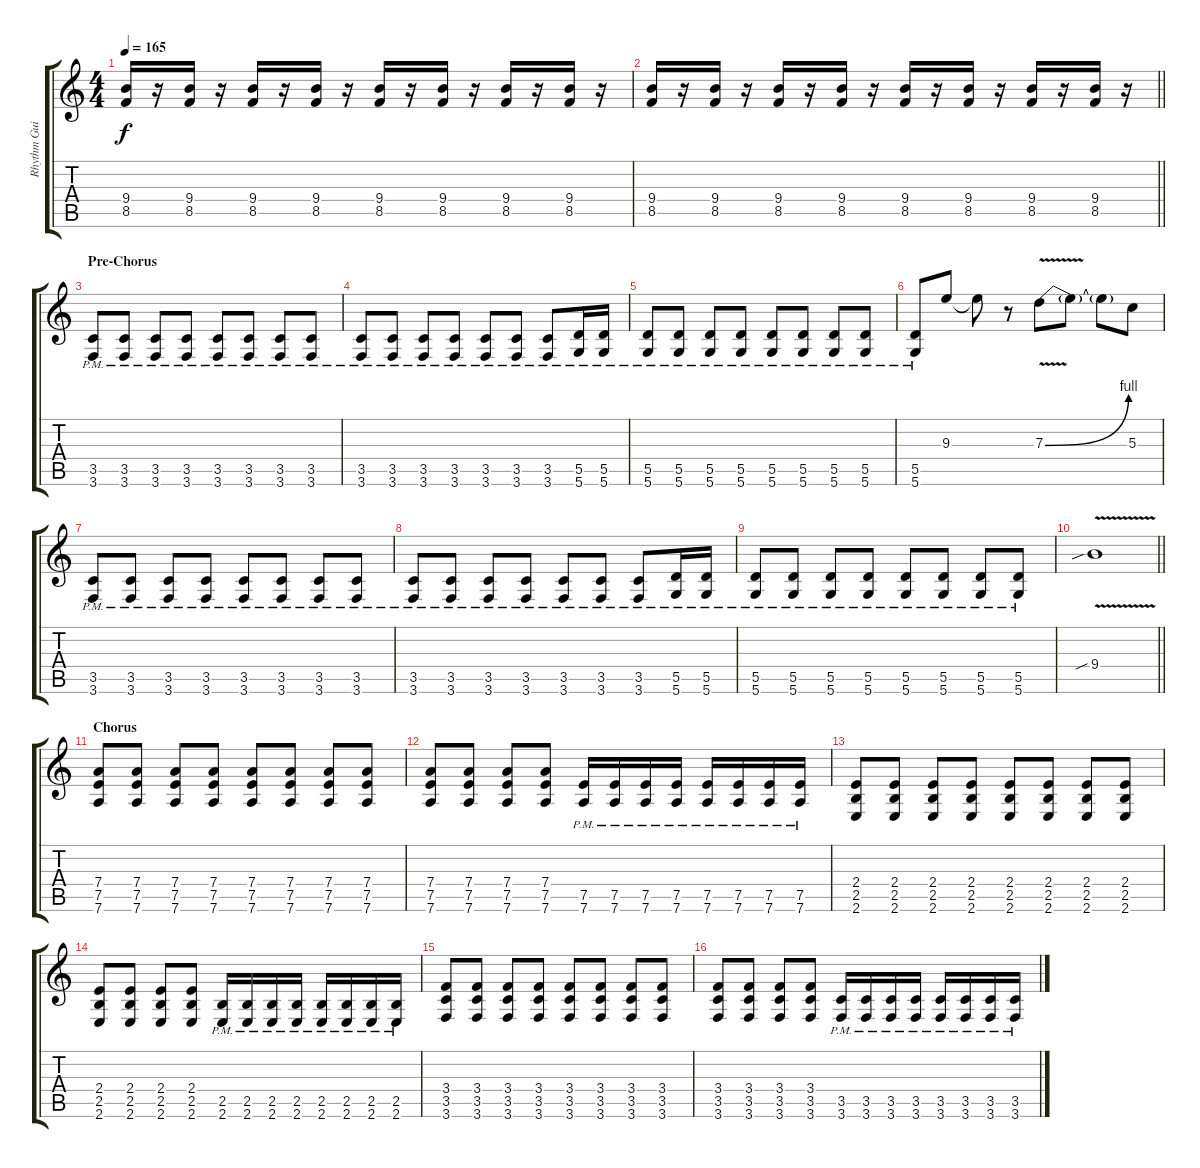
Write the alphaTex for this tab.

\track ("Rhythm Guitar 2" "Rhythm Gui") {instrument distortionguitar}
\staff {score tabs}
\tuning (E4 B3 G3 D3 A2 D2) {hide}
\ts (4 4)
\tempo 165
\clef g2
\ks c
(9.4 8.5).16{dy f volume 12} r.16 (9.4 8.5).16{volume 2} r.16 (9.4 8.5).16 r.16 (9.4 8.5).16 r.16 (9.4 8.5).16 r.16 (9.4 8.5).16 r.16 (9.4 8.5).16 r.16 (9.4 8.5).16 r.16 |
\barLineRight lightlight
(9.4 8.5).16 r.16 (9.4 8.5).16 r.16 (9.4 8.5).16 r.16 (9.4 8.5).16 r.16 (9.4 8.5).16 r.16 (9.4 8.5).16 r.16 (9.4 8.5).16 r.16 (9.4 8.5).16 r.16 |
\section ("" "Pre-Chorus")
(3.5{pm} 3.6{pm}).8{volume 13} (3.5{pm} 3.6{pm}).8 (3.5{pm} 3.6{pm}).8 (3.5{pm} 3.6{pm}).8 (3.5{pm} 3.6{pm}).8 (3.5{pm} 3.6{pm}).8 (3.5{pm} 3.6{pm}).8 (3.5{pm} 3.6{pm}).8 |
(3.5{pm} 3.6{pm}).8 (3.5{pm} 3.6{pm}).8 (3.5{pm} 3.6{pm}).8 (3.5{pm} 3.6{pm}).8 (3.5{pm} 3.6{pm}).8 (3.5{pm} 3.6{pm}).8 (3.5{pm} 3.6{pm}).8 (5.5{pm} 5.6{pm}).16 (5.5{pm} 5.6{pm}).16 |
(5.5{pm} 5.6{pm}).8 (5.5{pm} 5.6{pm}).8 (5.5{pm} 5.6{pm}).8 (5.5{pm} 5.6{pm}).8 (5.5{pm} 5.6{pm}).8 (5.5{pm} 5.6{pm}).8 (5.5{pm} 5.6{pm}).8 (5.5{pm} 5.6{pm}).8 |
(5.5{pm} 5.6{pm}).8 9.3.8 9.3{t}.8 r.8 7.3{be (bend 0 0 60 4) v}.8 7.3{t}.8 7.3{t}.8 5.3.8 |
(3.5{pm} 3.6{pm}).8 (3.5{pm} 3.6{pm}).8 (3.5{pm} 3.6{pm}).8 (3.5{pm} 3.6{pm}).8 (3.5{pm} 3.6{pm}).8 (3.5{pm} 3.6{pm}).8 (3.5{pm} 3.6{pm}).8 (3.5{pm} 3.6{pm}).8 |
(3.5{pm} 3.6{pm}).8 (3.5{pm} 3.6{pm}).8 (3.5{pm} 3.6{pm}).8 (3.5{pm} 3.6{pm}).8 (3.5{pm} 3.6{pm}).8 (3.5{pm} 3.6{pm}).8 (3.5{pm} 3.6{pm}).8 (5.5{pm} 5.6{pm}).16 (5.5{pm} 5.6{pm}).16 |
(5.5{pm} 5.6{pm}).8 (5.5{pm} 5.6{pm}).8 (5.5{pm} 5.6{pm}).8 (5.5{pm} 5.6{pm}).8 (5.5{pm} 5.6{pm}).8 (5.5{pm} 5.6{pm}).8 (5.5{pm} 5.6{pm}).8 (5.5{pm} 5.6{pm}).8 |
\barLineRight lightlight
9.4{v sib}.1 |
\section ("" "Chorus")
(7.4 7.5 7.6).8 (7.4 7.5 7.6).8 (7.4 7.5 7.6).8 (7.4 7.5 7.6).8 (7.4 7.5 7.6).8 (7.4 7.5 7.6).8 (7.4 7.5 7.6).8 (7.4 7.5 7.6).8 |
(7.4 7.5 7.6).8 (7.4 7.5 7.6).8 (7.4 7.5 7.6).8 (7.4 7.5 7.6).8 (7.5{pm} 7.6{pm}).16 (7.5{pm} 7.6{pm}).16 (7.5{pm} 7.6{pm}).16 (7.5{pm} 7.6{pm}).16 (7.5{pm} 7.6{pm}).16 (7.5{pm} 7.6{pm}).16 (7.5{pm} 7.6{pm}).16 (7.5{pm} 7.6{pm}).16 |
(2.4 2.5 2.6).8 (2.4 2.5 2.6).8 (2.4 2.5 2.6).8 (2.4 2.5 2.6).8 (2.4 2.5 2.6).8 (2.4 2.5 2.6).8 (2.4 2.5 2.6).8 (2.4 2.5 2.6).8 |
(2.4 2.5 2.6).8 (2.4 2.5 2.6).8 (2.4 2.5 2.6).8 (2.4 2.5 2.6).8 (2.5{pm} 2.6{pm}).16 (2.5{pm} 2.6{pm}).16 (2.5{pm} 2.6{pm}).16 (2.5{pm} 2.6{pm}).16 (2.5{pm} 2.6{pm}).16 (2.5{pm} 2.6{pm}).16 (2.5{pm} 2.6{pm}).16 (2.5{pm} 2.6{pm}).16 |
(3.4 3.5 3.6).8 (3.4 3.5 3.6).8 (3.4 3.5 3.6).8 (3.4 3.5 3.6).8 (3.4 3.5 3.6).8 (3.4 3.5 3.6).8 (3.4 3.5 3.6).8 (3.4 3.5 3.6).8 |
(3.4 3.5 3.6).8 (3.4 3.5 3.6).8 (3.4 3.5 3.6).8 (3.4 3.5 3.6).8 (3.5{pm} 3.6{pm}).16 (3.5{pm} 3.6{pm}).16 (3.5{pm} 3.6{pm}).16 (3.5{pm} 3.6{pm}).16 (3.5{pm} 3.6{pm}).16 (3.5{pm} 3.6{pm}).16 (3.5{pm} 3.6{pm}).16 (3.5{pm} 3.6{pm}).16
